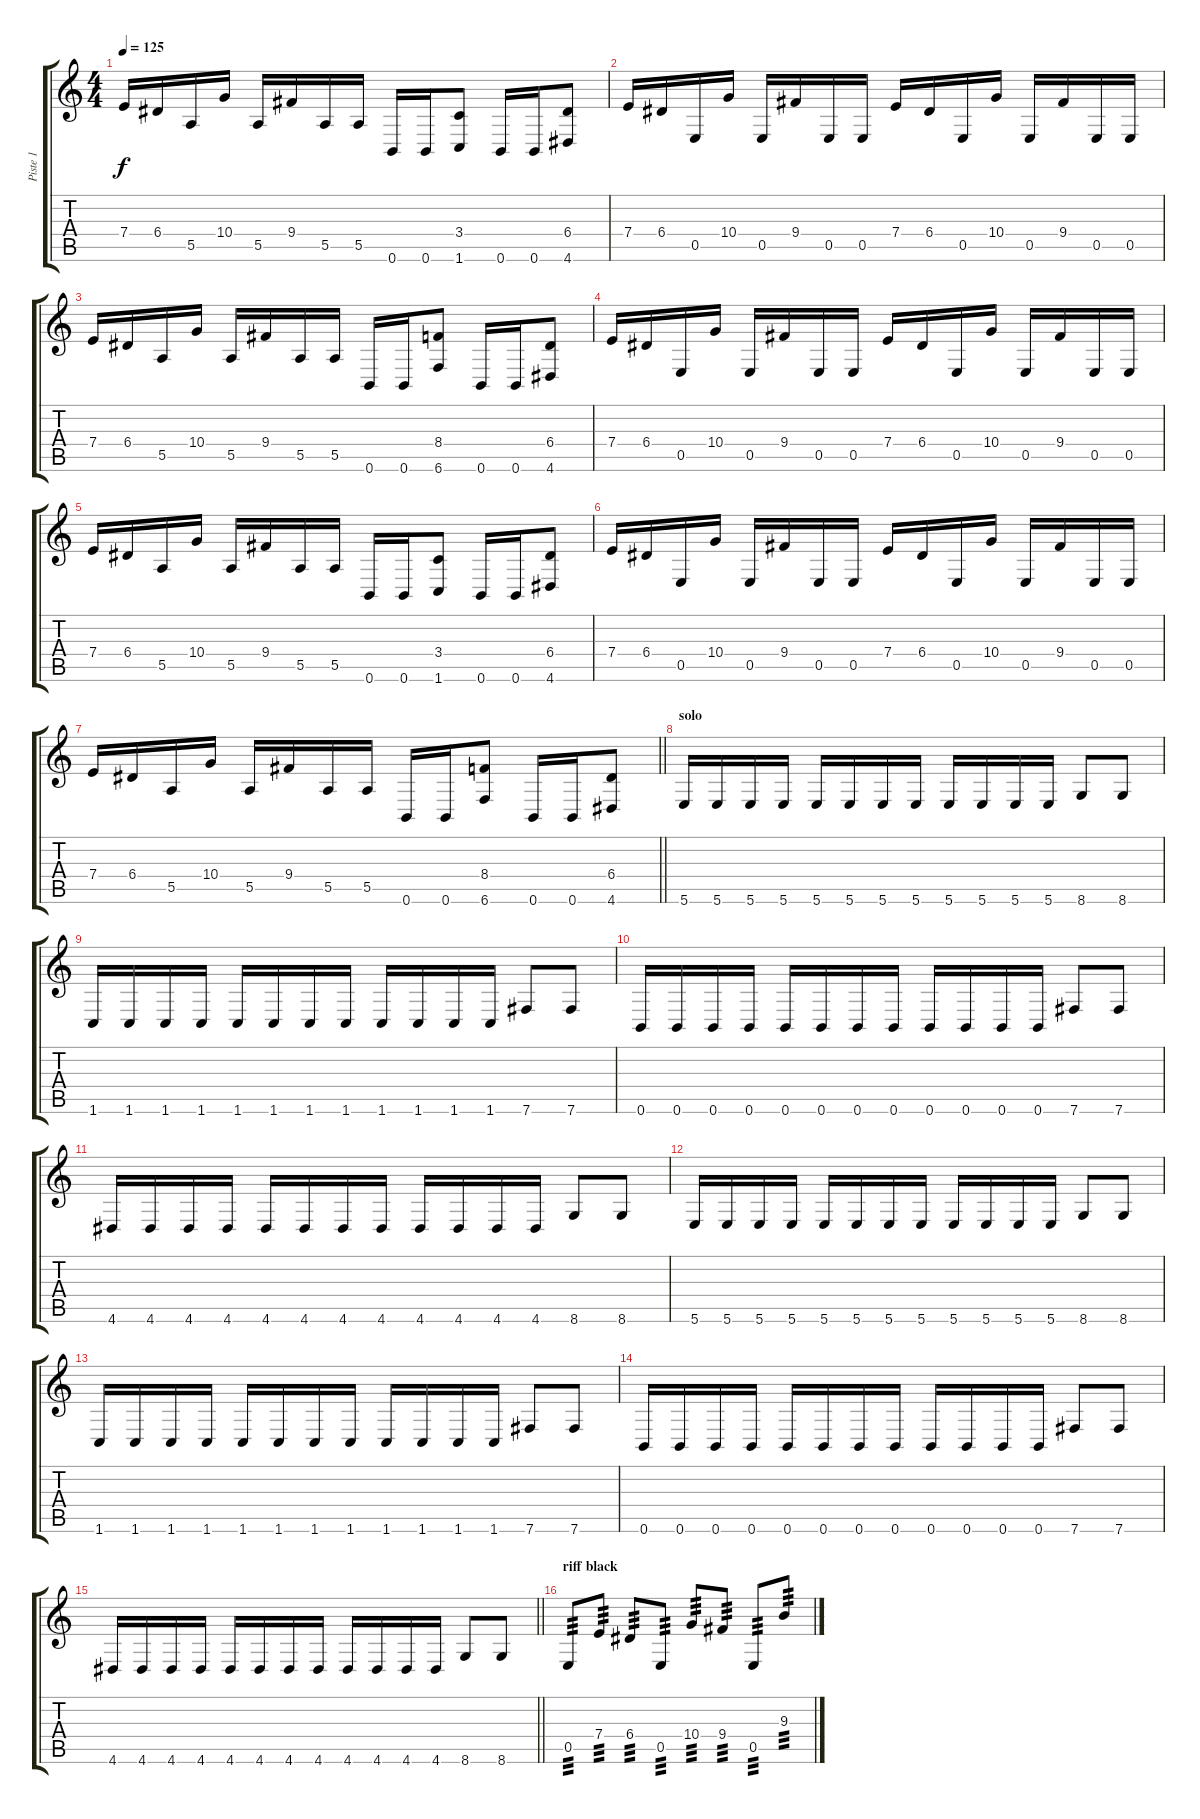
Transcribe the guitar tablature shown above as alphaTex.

\track ("Piste 1" "Piste 1") {instrument distortionguitar}
\staff {score tabs}
\tuning (B3 Gb3 D3 A2 E2 B1) {hide}
\ts (4 4)
\tempo 125
\clef g2
\ks c
7.4.16{dy f} 6.4.16 5.5.16 10.4.16 5.5.16 9.4.16 5.5.16 5.5.16 0.6.16 0.6.16 (3.4 1.6).8 0.6.16 0.6.16 (6.4 4.6).8 |
7.4.16 6.4.16 0.5.16 10.4.16 0.5.16 9.4.16 0.5.16 0.5.16 7.4.16 6.4.16 0.5.16 10.4.16 0.5.16 9.4.16 0.5.16 0.5.16 |
7.4.16 6.4.16 5.5.16 10.4.16 5.5.16 9.4.16 5.5.16 5.5.16 0.6.16 0.6.16 (8.4 6.6).8 0.6.16 0.6.16 (6.4 4.6).8 |
7.4.16 6.4.16 0.5.16 10.4.16 0.5.16 9.4.16 0.5.16 0.5.16 7.4.16 6.4.16 0.5.16 10.4.16 0.5.16 9.4.16 0.5.16 0.5.16 |
7.4.16 6.4.16 5.5.16 10.4.16 5.5.16 9.4.16 5.5.16 5.5.16 0.6.16 0.6.16 (3.4 1.6).8 0.6.16 0.6.16 (6.4 4.6).8 |
7.4.16 6.4.16 0.5.16 10.4.16 0.5.16 9.4.16 0.5.16 0.5.16 7.4.16 6.4.16 0.5.16 10.4.16 0.5.16 9.4.16 0.5.16 0.5.16 |
\barLineRight lightlight
7.4.16 6.4.16 5.5.16 10.4.16 5.5.16 9.4.16 5.5.16 5.5.16 0.6.16 0.6.16 (8.4 6.6).8 0.6.16 0.6.16 (6.4 4.6).8 |
\section ("" "solo")
5.6.16 5.6.16 5.6.16 5.6.16 5.6.16 5.6.16 5.6.16 5.6.16 5.6.16 5.6.16 5.6.16 5.6.16 8.6.8 8.6.8 |
1.6.16 1.6.16 1.6.16 1.6.16 1.6.16 1.6.16 1.6.16 1.6.16 1.6.16 1.6.16 1.6.16 1.6.16 7.6.8 7.6.8 |
0.6.16 0.6.16 0.6.16 0.6.16 0.6.16 0.6.16 0.6.16 0.6.16 0.6.16 0.6.16 0.6.16 0.6.16 7.6.8 7.6.8 |
4.6.16 4.6.16 4.6.16 4.6.16 4.6.16 4.6.16 4.6.16 4.6.16 4.6.16 4.6.16 4.6.16 4.6.16 8.6.8 8.6.8 |
5.6.16 5.6.16 5.6.16 5.6.16 5.6.16 5.6.16 5.6.16 5.6.16 5.6.16 5.6.16 5.6.16 5.6.16 8.6.8 8.6.8 |
1.6.16 1.6.16 1.6.16 1.6.16 1.6.16 1.6.16 1.6.16 1.6.16 1.6.16 1.6.16 1.6.16 1.6.16 7.6.8 7.6.8 |
0.6.16 0.6.16 0.6.16 0.6.16 0.6.16 0.6.16 0.6.16 0.6.16 0.6.16 0.6.16 0.6.16 0.6.16 7.6.8 7.6.8 |
\barLineRight lightlight
4.6.16 4.6.16 4.6.16 4.6.16 4.6.16 4.6.16 4.6.16 4.6.16 4.6.16 4.6.16 4.6.16 4.6.16 8.6.8 8.6.8 |
\section ("" "riff black")
0.5.8{tp 3} 7.4.8{tp 3} 6.4.8{tp 3} 0.5.8{tp 3} 10.4.8{tp 3} 9.4.8{tp 3} 0.5.8{tp 3} 9.3.8{tp 3}
